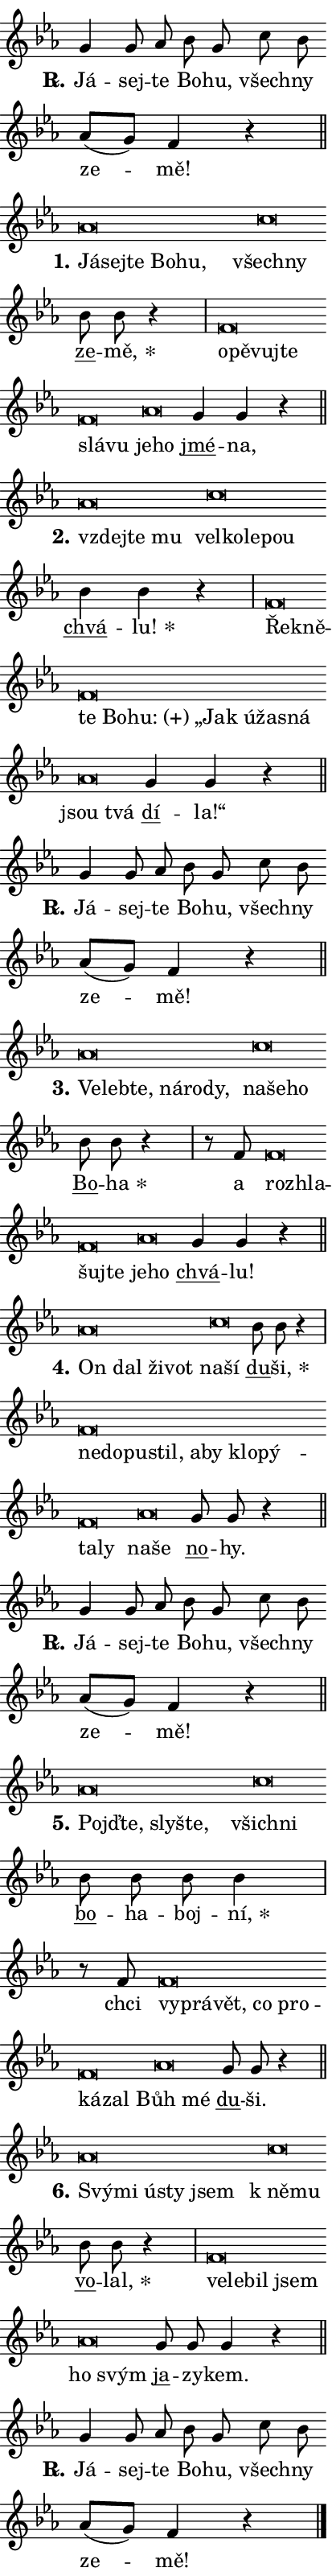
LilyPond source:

\version "2.24.0"
\header { tagline = "" }
\paper {
  indent = 0\cm
  top-margin = 0\cm
  right-margin = 0.13\cm % to fit lyric hyphens
  bottom-margin = 0\cm
  left-margin = 0\cm
  paper-width = 7\cm
  page-breaking = #ly:one-page-breaking
  system-system-spacing.basic-distance = #11
  score-system-spacing.basic-distance = #11
  ragged-last = ##f
}


%% Author: Thomas Morley
%% https://lists.gnu.org/archive/html/lilypond-user/2020-05/msg00002.html
#(define (line-position grob)
"Returns position of @var[grob} in current system:
   @code{'start}, if at first time-step
   @code{'end}, if at last time-step
   @code{'middle} otherwise
"
  (let* ((col (ly:item-get-column grob))
         (ln (ly:grob-object col 'left-neighbor))
         (rn (ly:grob-object col 'right-neighbor))
         (col-to-check-left (if (ly:grob? ln) ln col))
         (col-to-check-right (if (ly:grob? rn) rn col))
         (break-dir-left
           (and
             (ly:grob-property col-to-check-left 'non-musical #f)
             (ly:item-break-dir col-to-check-left)))
         (break-dir-right
           (and
             (ly:grob-property col-to-check-right 'non-musical #f)
             (ly:item-break-dir col-to-check-right))))
        (cond ((eqv? 1 break-dir-left) 'start)
              ((eqv? -1 break-dir-right) 'end)
              (else 'middle))))

#(define (tranparent-at-line-position vctor)
  (lambda (grob)
  "Relying on @code{line-position} select the relevant enry from @var{vctor}.
Used to determine transparency,"
    (case (line-position grob)
      ((end) (not (vector-ref vctor 0)))
      ((middle) (not (vector-ref vctor 1)))
      ((start) (not (vector-ref vctor 2))))))

noteHeadBreakVisibility =
#(define-music-function (break-visibility)(vector?)
"Makes @code{NoteHead}s transparent relying on @var{break-visibility}"
#{
  \override NoteHead.transparent =
    #(tranparent-at-line-position break-visibility)
#})

#(define delete-ledgers-for-transparent-note-heads
  (lambda (grob)
    "Reads whether a @code{NoteHead} is transparent.
If so this @code{NoteHead} is removed from @code{'note-heads} from
@var{grob}, which is supposed to be @code{LedgerLineSpanner}.
As a result ledgers are not printed for this @code{NoteHead}"
    (let* ((nhds-array (ly:grob-object grob 'note-heads))
           (nhds-list
             (if (ly:grob-array? nhds-array)
                 (ly:grob-array->list nhds-array)
                 '()))
           ;; Relies on the transparent-property being done before
           ;; Staff.LedgerLineSpanner.after-line-breaking is executed.
           ;; This is fragile ...
           (to-keep
             (remove
               (lambda (nhd)
                 (ly:grob-property nhd 'transparent #f))
               nhds-list)))
      ;; TODO find a better method to iterate over grob-arrays, similiar
      ;; to filter/remove etc for lists
      ;; For now rebuilt from scratch
      (set! (ly:grob-object grob 'note-heads)  '())
      (for-each
        (lambda (nhd)
          (ly:pointer-group-interface::add-grob grob 'note-heads nhd))
        to-keep))))

squashNotes = {
  \override NoteHead.X-extent = #'(-0.2 . 0.2)
  \override NoteHead.Y-extent = #'(-0.75 . 0)
  \override NoteHead.stencil =
    #(lambda (grob)
       (let ((pos (ly:grob-property grob 'staff-position)))
         (begin
           (if (< pos -7) (display "ERROR: Lower brevis then expected\n") (display "OK: Expected brevis position\n"))
           (if (<= pos -6) ly:text-interface::print ly:note-head::print))))
}
unSquashNotes = {
  \revert NoteHead.X-extent
  \revert NoteHead.Y-extent
  \revert NoteHead.stencil
}

hideNotes = \noteHeadBreakVisibility #begin-of-line-visible
unHideNotes = \noteHeadBreakVisibility #all-visible

% work-around for resetting accidentals
% https://lilypond.org/doc/v2.23/Documentation/notation/displaying-rhythms#unmetered-music
cadenzaMeasure = {
  \cadenzaOff
  \partial 1024 s1024
  \cadenzaOn
}

#(define-markup-command (accent layout props text) (markup?)
  "Underline accented syllable"
  (interpret-markup layout props
    #{\markup \override #'(offset . 4.3) \underline { #text }#}))

responsum = \markup \concat {
  "R" \hspace #-1.05 \path #0.1 #'((moveto 0 0.07) (lineto 0.9 0.8)) \hspace #0.05 "."
}

spaceSize = #0.6828661417322834 % exact space size for TeX Gyre Schola

\layout {
  \context {
    \Staff
    \remove "Time_signature_engraver"
    \override LedgerLineSpanner.after-line-breaking = #delete-ledgers-for-transparent-note-heads
  }
  \context {
    \Lyrics {
      \override LyricSpace.minimum-distance = \spaceSize
      \override LyricText.font-name = #"TeX Gyre Schola"
      \override LyricText.font-size = 1
      \override StanzaNumber.font-name = #"TeX Gyre Schola Bold"
      \override StanzaNumber.font-size = 1
    }
  }
  \context {
    \Score 
    \override NoteHead.text =
      #(lambda (grob) 
        (let ((pos (ly:grob-property grob 'staff-position)))
          #{\markup {
            \combine
              \halign #-0.55 \raise #(if (= pos -6) 0 0.5) \override #'(thickness . 2) \draw-line #'(3.2 . 0)
              \musicglyph "noteheads.sM1"
          }#}))
  }
}

% magnetic-lyrics.ily
%
%   written by
%     Jean Abou Samra <jean@abou-samra.fr>
%     Werner Lemberg <wl@gnu.org>
%
%   adapted by
%     Jiri Hon <jiri.hon@gmail.com>
%
% Version 2022-Apr-15

% https://www.mail-archive.com/lilypond-user@gnu.org/msg149350.html

#(define (Left_hyphen_pointer_engraver context)
   "Collect syllable-hyphen-syllable occurrences in lyrics and store
them in properties.  This engraver only looks to the left.  For
example, if the lyrics input is @code{foo -- bar}, it does the
following.

@itemize @bullet
@item
Set the @code{text} property of the @code{LyricHyphen} grob between
@q{foo} and @q{bar} to @code{foo}.

@item
Set the @code{left-hyphen} property of the @code{LyricText} grob with
text @q{foo} to the @code{LyricHyphen} grob between @q{foo} and
@q{bar}.
@end itemize

Use this auxiliary engraver in combination with the
@code{lyric-@/text::@/apply-@/magnetic-@/offset!} hook."
   (let ((hyphen #f)
         (text #f))
     (make-engraver
      (acknowledgers
       ((lyric-syllable-interface engraver grob source-engraver)
        (set! text grob)))
      (end-acknowledgers
       ((lyric-hyphen-interface engraver grob source-engraver)
        ;(when (not (grob::has-interface grob 'lyric-space-interface))
          (set! hyphen grob)));)
      ((stop-translation-timestep engraver)
       (when (and text hyphen)
         (ly:grob-set-object! text 'left-hyphen hyphen))
       (set! text #f)
       (set! hyphen #f)))))

#(define (lyric-text::apply-magnetic-offset! grob)
   "If the space between two syllables is less than the value in
property @code{LyricText@/.details@/.squash-threshold}, move the right
syllable to the left so that it gets concatenated with the left
syllable.

Use this function as a hook for
@code{LyricText@/.after-@/line-@/breaking} if the
@code{Left_@/hyphen_@/pointer_@/engraver} is active."
   (let ((hyphen (ly:grob-object grob 'left-hyphen #f)))
     (when hyphen
       (let ((left-text (ly:spanner-bound hyphen LEFT)))
         (when (grob::has-interface left-text 'lyric-syllable-interface)
           (let* ((common (ly:grob-common-refpoint grob left-text X))
                  (this-x-ext (ly:grob-extent grob common X))
                  (left-x-ext
                   (begin
                     ;; Trigger magnetism for left-text.
                     (ly:grob-property left-text 'after-line-breaking)
                     (ly:grob-extent left-text common X)))
                  ;; `delta` is the gap width between two syllables.
                  (delta (- (interval-start this-x-ext)
                            (interval-end left-x-ext)))
                  (details (ly:grob-property grob 'details))
                  (threshold (assoc-get 'squash-threshold details 0.2)))
             (when (< delta threshold)
               (let* (;; We have to manipulate the input text so that
                      ;; ligatures crossing syllable boundaries are not
                      ;; disabled.  For languages based on the Latin
                      ;; script this is essentially a beautification.
                      ;; However, for non-Western scripts it can be a
                      ;; necessity.
                      (lt (ly:grob-property left-text 'text))
                      (rt (ly:grob-property grob 'text))
                      (is-space (grob::has-interface hyphen 'lyric-space-interface))
                      (space (if is-space " " ""))
                      (extra-delta (if is-space spaceSize 0))
                      ;; Append new syllable.
                      (ltrt-space (if (and (string? lt) (string? rt))
                                (string-append lt space rt)
                                (make-concat-markup (list lt space rt))))
                      ;; Right-align `ltrt` to the right side.
                      (ltrt-space-markup (grob-interpret-markup
                               grob
                               (make-translate-markup
                                (cons (interval-length this-x-ext) 0)
                                (make-right-align-markup ltrt-space)))))
                 (begin
                   ;; Don't print `left-text`.
                   (ly:grob-set-property! left-text 'stencil #f)
                   ;; Set text and stencil (which holds all collected
                   ;; syllables so far) and shift it to the left.
                   (ly:grob-set-property! grob 'text ltrt-space)
                   (ly:grob-set-property! grob 'stencil ltrt-space-markup)
                   (ly:grob-translate-axis! grob (- (- delta extra-delta)) X))))))))))


#(define (lyric-hyphen::displace-bounds-first grob)
   ;; Make very sure this callback isn't triggered too early.
   (let ((left (ly:spanner-bound grob LEFT))
         (right (ly:spanner-bound grob RIGHT)))
     (ly:grob-property left 'after-line-breaking)
     (ly:grob-property right 'after-line-breaking)
     (ly:lyric-hyphen::print grob)))

squashThreshold = #0.4

\layout {
  \context {
    \Lyrics
    \consists #Left_hyphen_pointer_engraver
    \override LyricText.after-line-breaking =
      #lyric-text::apply-magnetic-offset!
    \override LyricHyphen.stencil = #lyric-hyphen::displace-bounds-first
    \override LyricText.details.squash-threshold = \squashThreshold
    \override LyricHyphen.minimum-distance = 0
    \override LyricHyphen.minimum-length = \squashThreshold
  }
}

squashText = \override LyricText.details.squash-threshold = 9999
unSquashText = \override LyricText.details.squash-threshold = \squashThreshold

leftText = \override LyricText.self-alignment-X = #LEFT
unLeftText = \revert LyricText.self-alignment-X

starOffset = #(lambda (grob) 
                (let ((x_offset (ly:self-alignment-interface::aligned-on-x-parent grob)))
                  (if (= x_offset 0) 0 (+ x_offset 1.2))))

star = #(define-music-function (syllable)(string?)
"Append star separator at the end of a syllable"
#{
  \once \override LyricText.X-offset = #starOffset
  \lyricmode { \markup {
    #syllable
    \override #'((font-name . "TeX Gyre Schola Bold")) \hspace #0.2 \lower #0.65 \larger "*"
  } }
#})

starAccent = #(define-music-function (syllable)(string?)
"Append star separator at the end of a syllable and make accent"
#{
  \once \override LyricText.X-offset = #starOffset
  \lyricmode { \markup {
    \accent #syllable
    \override #'((font-name . "TeX Gyre Schola Bold")) \hspace #0.2 \lower #0.65 \larger "*"
  } }
#})

breath = #(define-music-function (syllable)(string?)
"Append breathing indicator at the end of a syllable"
#{
  \lyricmode { \markup { #syllable "+" } }
#})

optionalBreath = #(define-music-function (syllable)(string?)
"Append optional breathing indicator at the end of a syllable"
#{
  \lyricmode { \markup { #syllable "(+)" } }
#})


\score {
    <<
        \new Voice = "melody" { \cadenzaOn \key es \major \relative { g'4 g8 as bes g \bar "" c bes \bar "" as[( g)] f4 r \cadenzaMeasure \bar "||" \break } }
        \new Lyrics \lyricsto "melody" { \lyricmode { \set stanza = \responsum
Já -- sej -- te Bo -- hu, všech -- ny ze -- mě! } }
    >>
    \layout {}
}

\score {
    <<
        \new Voice = "melody" { \cadenzaOn \key es \major \relative { \squashNotes as'\breve*1/16 \hideNotes \breve*1/16 \bar "" \breve*1/16 \bar "" \breve*1/16 \breve*1/16 \bar "" \unHideNotes \unSquashNotes \squashNotes c\breve*1/16 \hideNotes \breve*1/16 \bar "" \unHideNotes \unSquashNotes \bar "" bes8 bes r4 \cadenzaMeasure \bar "|" \squashNotes f\breve*1/16 \hideNotes \breve*1/16 \bar "" \breve*1/16 \bar "" \breve*1/16 \bar "" \breve*1/16 \breve*1/16 \bar "" \unHideNotes \unSquashNotes \squashNotes as\breve*1/16 \hideNotes \breve*1/16 \bar "" \unHideNotes \unSquashNotes \bar "" g4 g r \cadenzaMeasure \bar "||" \break } }
        \new Lyrics \lyricsto "melody" { \lyricmode { \set stanza = "1."
\leftText Já -- \squashText sej -- te Bo -- hu, \leftText \unLeftText \unSquashText všech -- \squashText ny \unLeftText \unSquashText \markup \accent ze -- \star mě, \leftText o -- \squashText pě -- vuj -- te slá -- vu \leftText \unLeftText \unSquashText je -- \squashText ho \unLeftText \unSquashText \markup \accent jmé -- na, } }
    >>
    \layout {}
}

\score {
    <<
        \new Voice = "melody" { \cadenzaOn \key es \major \relative { \squashNotes as'\breve*1/16 \hideNotes \breve*1/16 \breve*1/16 \bar "" \unHideNotes \unSquashNotes \squashNotes c\breve*1/16 \hideNotes \breve*1/16 \bar "" \breve*1/16 \breve*1/16 \bar "" \unHideNotes \unSquashNotes \bar "" bes4 bes r \cadenzaMeasure \bar "|" \squashNotes f\breve*1/16 \hideNotes \breve*1/16 \bar "" \breve*1/16 \bar "" \breve*1/16 \bar "" \breve*1/16 \bar "" \breve*1/16 \bar "" \breve*1/16 \bar "" \breve*1/16 \breve*1/16 \bar "" \unHideNotes \unSquashNotes \squashNotes as\breve*1/16 \hideNotes \breve*1/16 \bar "" \unHideNotes \unSquashNotes \bar "" g4 g r \cadenzaMeasure \bar "||" \break } }
        \new Lyrics \lyricsto "melody" { \lyricmode { \set stanza = "2."
\leftText vzdej -- \squashText te mu \leftText \unLeftText \unSquashText vel -- \squashText ko -- le -- pou \unLeftText \unSquashText \markup \accent chvá -- \star lu! \leftText Ře -- \squashText kně -- te Bo -- \optionalBreath hu: „Jak ú -- ža -- sná \leftText \unLeftText \unSquashText jsou \squashText tvá \unLeftText \unSquashText \markup \accent dí -- la!“ } }
    >>
    \layout {}
}

\score {
    <<
        \new Voice = "melody" { \cadenzaOn \key es \major \relative { g'4 g8 as bes g \bar "" c bes \bar "" as[( g)] f4 r \cadenzaMeasure \bar "||" \break } }
        \new Lyrics \lyricsto "melody" { \lyricmode { \set stanza = \responsum
Já -- sej -- te Bo -- hu, všech -- ny ze -- mě! } }
    >>
    \layout {}
}

\score {
    <<
        \new Voice = "melody" { \cadenzaOn \key es \major \relative { \squashNotes as'\breve*1/16 \hideNotes \breve*1/16 \bar "" \breve*1/16 \bar "" \breve*1/16 \bar "" \breve*1/16 \breve*1/16 \bar "" \unHideNotes \unSquashNotes \squashNotes c\breve*1/16 \hideNotes \breve*1/16 \breve*1/16 \bar "" \unHideNotes \unSquashNotes \bar "" bes8 bes r4 \cadenzaMeasure \bar "|" r8 f8 \squashNotes f\breve*1/16 \hideNotes \breve*1/16 \bar "" \breve*1/16 \breve*1/16 \bar "" \unHideNotes \unSquashNotes \squashNotes as\breve*1/16 \hideNotes \breve*1/16 \bar "" \unHideNotes \unSquashNotes \bar "" g4 g r \cadenzaMeasure \bar "||" \break } }
        \new Lyrics \lyricsto "melody" { \lyricmode { \set stanza = "3."
\leftText Ve -- \squashText leb -- te, ná -- ro -- dy, \leftText \unLeftText \unSquashText na -- \squashText še -- ho \unLeftText \unSquashText \markup \accent Bo -- \star ha a \leftText roz -- \squashText hla -- šuj -- te \leftText \unLeftText \unSquashText je -- \squashText ho \unLeftText \unSquashText \markup \accent chvá -- lu! } }
    >>
    \layout {}
}

\score {
    <<
        \new Voice = "melody" { \cadenzaOn \key es \major \relative { \squashNotes as'\breve*1/16 \hideNotes \breve*1/16 \bar "" \breve*1/16 \breve*1/16 \bar "" \unHideNotes \unSquashNotes \squashNotes c\breve*1/16 \hideNotes \breve*1/16 \bar "" \unHideNotes \unSquashNotes \bar "" bes8 bes r4 \cadenzaMeasure \bar "|" \squashNotes f\breve*1/16 \hideNotes \breve*1/16 \bar "" \breve*1/16 \bar "" \breve*1/16 \bar "" \breve*1/16 \bar "" \breve*1/16 \bar "" \breve*1/16 \bar "" \breve*1/16 \bar "" \breve*1/16 \breve*1/16 \bar "" \unHideNotes \unSquashNotes \squashNotes as\breve*1/16 \hideNotes \breve*1/16 \bar "" \unHideNotes \unSquashNotes \bar "" g8 g r4 \cadenzaMeasure \bar "||" \break } }
        \new Lyrics \lyricsto "melody" { \lyricmode { \set stanza = "4."
\leftText On \squashText dal ži -- vot \leftText \unLeftText \unSquashText na -- \squashText ší \unLeftText \unSquashText \markup \accent du -- \star ši, \leftText ne -- \squashText do -- pu -- stil, a -- by klo -- pý -- ta -- ly \leftText \unLeftText \unSquashText na -- \squashText še \unLeftText \unSquashText \markup \accent no -- hy. } }
    >>
    \layout {}
}

\score {
    <<
        \new Voice = "melody" { \cadenzaOn \key es \major \relative { g'4 g8 as bes g \bar "" c bes \bar "" as[( g)] f4 r \cadenzaMeasure \bar "||" \break } }
        \new Lyrics \lyricsto "melody" { \lyricmode { \set stanza = \responsum
Já -- sej -- te Bo -- hu, všech -- ny ze -- mě! } }
    >>
    \layout {}
}

\score {
    <<
        \new Voice = "melody" { \cadenzaOn \key es \major \relative { \squashNotes as'\breve*1/16 \hideNotes \breve*1/16 \bar "" \breve*1/16 \breve*1/16 \bar "" \unHideNotes \unSquashNotes \squashNotes c\breve*1/16 \hideNotes \breve*1/16 \bar "" \unHideNotes \unSquashNotes \bar "" bes8 bes bes bes4 \cadenzaMeasure \bar "|" r8 f8 \squashNotes f\breve*1/16 \hideNotes \breve*1/16 \bar "" \breve*1/16 \bar "" \breve*1/16 \bar "" \breve*1/16 \bar "" \breve*1/16 \breve*1/16 \bar "" \unHideNotes \unSquashNotes \squashNotes as\breve*1/16 \hideNotes \breve*1/16 \bar "" \unHideNotes \unSquashNotes \bar "" g8 g r4 \cadenzaMeasure \bar "||" \break } }
        \new Lyrics \lyricsto "melody" { \lyricmode { \set stanza = "5."
\leftText Pojď -- \squashText te, sly -- šte, \leftText \unLeftText \unSquashText všich -- \squashText ni \unLeftText \unSquashText \markup \accent bo -- ha -- boj -- \star ní, chci \leftText vy -- \squashText prá -- vět, co pro -- ká -- zal \leftText \unLeftText \unSquashText Bůh \squashText mé \unLeftText \unSquashText \markup \accent du -- ši. } }
    >>
    \layout {}
}

\score {
    <<
        \new Voice = "melody" { \cadenzaOn \key es \major \relative { \squashNotes as'\breve*1/16 \hideNotes \breve*1/16 \bar "" \breve*1/16 \bar "" \breve*1/16 \breve*1/16 \bar "" \unHideNotes \unSquashNotes \squashNotes c\breve*1/16 \hideNotes \breve*1/16 \bar "" \unHideNotes \unSquashNotes \bar "" bes8 bes r4 \cadenzaMeasure \bar "|" \squashNotes f\breve*1/16 \hideNotes \breve*1/16 \bar "" \breve*1/16 \breve*1/16 \bar "" \unHideNotes \unSquashNotes \squashNotes as\breve*1/16 \hideNotes \breve*1/16 \bar "" \unHideNotes \unSquashNotes \bar "" g8 g g4 r \cadenzaMeasure \bar "||" \break } }
        \new Lyrics \lyricsto "melody" { \lyricmode { \set stanza = "6."
\leftText Svý -- \squashText mi ú -- sty jsem \leftText \unLeftText \unSquashText "k ně" -- \squashText mu \unLeftText \unSquashText \markup \accent vo -- \star lal, \leftText ve -- \squashText le -- bil jsem \leftText \unLeftText \unSquashText ho \squashText svým \unLeftText \unSquashText \markup \accent ja -- zy -- kem. } }
    >>
    \layout {}
}

\score {
    <<
        \new Voice = "melody" { \cadenzaOn \key es \major \relative { g'4 g8 as bes g \bar "" c bes \bar "" as[( g)] f4 r \cadenzaMeasure \bar "||" \break } \bar "|." }
        \new Lyrics \lyricsto "melody" { \lyricmode { \set stanza = \responsum
Já -- sej -- te Bo -- hu, všech -- ny ze -- mě! } }
    >>
    \layout {}
}
